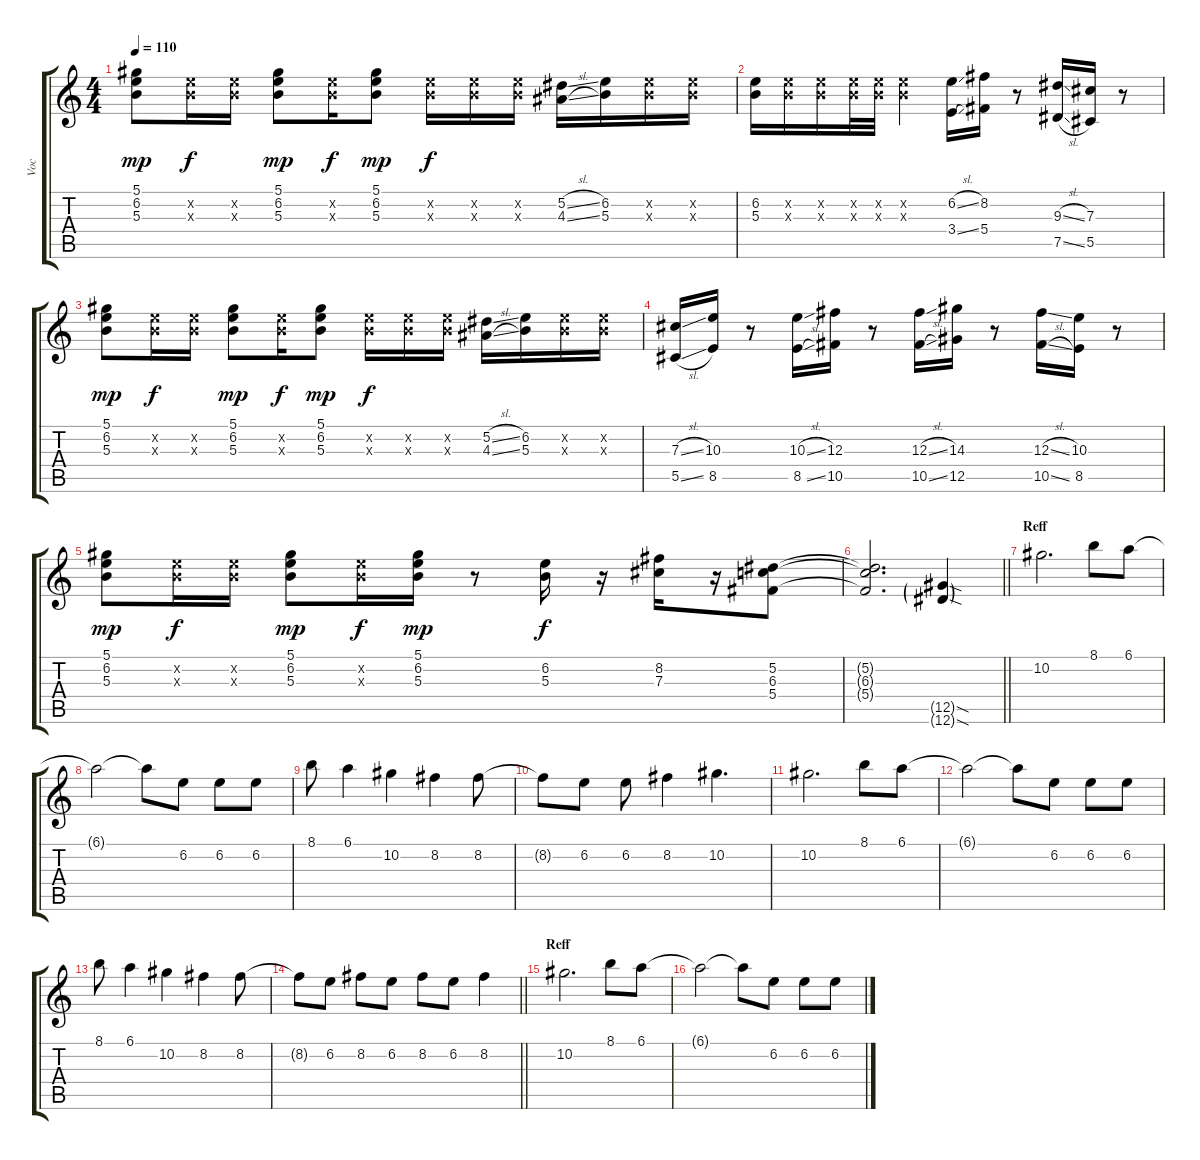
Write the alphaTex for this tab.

\track ("Voc" "Voc") {instrument acousticguitarsteel}
\staff {score tabs}
\tuning (Eb4 Bb3 Gb3 Db3 Ab2 Eb2) {hide}
\ts (4 4)
\tempo 110
\clef g2
\ks c
(5.1 6.2 5.3).8{dy mp} (6.2{x} 5.3{x}).16{dy f} (6.2{x} 5.3{x}).16 (5.1 6.2 5.3).8{dy mp} (6.2{x} 5.3{x}).16{dy f} (5.1 6.2 5.3).8{dy mp} (6.2{x} 5.3{x}).16{dy f} (6.2{x} 5.3{x}).16 (6.2{x} 5.3{x}).16 (5.2{sl} 4.3{sl}).16 (6.2 5.3).16 (6.2{x} 5.3{x}).16 (6.2{x} 5.3{x}).16 |
(6.2 5.3).16 (6.2{x} 5.3{x}).16 (6.2{x} 5.3{x}).16 (6.2{x} 5.3{x}).32 (6.2{x} 5.3{x}).32 (6.2{x} 5.3{x}).4 (6.2{sl} 3.4{sl}).16 (8.2 5.4).16 r.8 (9.3{sl} 7.5{sl}).16 (7.3 5.5).16 r.8 |
(5.1 6.2 5.3).8{dy mp} (6.2{x} 5.3{x}).16{dy f} (6.2{x} 5.3{x}).16 (5.1 6.2 5.3).8{dy mp} (6.2{x} 5.3{x}).16{dy f} (5.1 6.2 5.3).8{dy mp} (6.2{x} 5.3{x}).16{dy f} (6.2{x} 5.3{x}).16 (6.2{x} 5.3{x}).16 (5.2{sl} 4.3{sl}).16 (6.2 5.3).16 (6.2{x} 5.3{x}).16 (6.2{x} 5.3{x}).16 |
(7.3{sl} 5.5{sl}).16 (10.3 8.5).16 r.8 (10.3{sl} 8.5{sl}).16 (12.3 10.5).16 r.8 (12.3{sl} 10.5{sl}).16 (14.3 12.5).16 r.8 (12.3{sl} 10.5{sl}).16 (10.3 8.5).16 r.8 |
(5.1 6.2 5.3).8{dy mp} (6.2{x} 5.3{x}).16{dy f} (6.2{x} 5.3{x}).16 (5.1 6.2 5.3).8{dy mp} (6.2{x} 5.3{x}).16{dy f} (5.1 6.2 5.3).16{dy mp} r.8 (6.2 5.3).16{dy f} r.16 (8.2 7.3).16 r.16 (5.2 6.3 5.4).8 |
\barLineRight lightlight
(5.2{t} 6.3{t} 5.4{t}).2{d} (12.5{sod g} 12.6{sod g}).4 |
\section ("" "Reff")
10.2.2{d volume 13 instrument acousticguitarsteel} 8.1.8 6.1.8 |
6.1{t}.2 6.1{t}.8 6.2.8 6.2.8 6.2.8 |
8.1.8 6.1.4 10.2.4 8.2.4 8.2.8 |
8.2{t}.8 6.2.8 6.2.8 8.2.4 10.2.4{d} |
10.2.2{d} 8.1.8 6.1.8 |
6.1{t}.2 6.1{t}.8 6.2.8 6.2.8 6.2.8 |
8.1.8 6.1.4 10.2.4 8.2.4 8.2.8 |
\barLineRight lightlight
8.2{t}.8 6.2.8 8.2.8 6.2.8 8.2.8 6.2.8 8.2.4 |
\section ("" "Reff")
10.2.2{d} 8.1.8 6.1.8 |
6.1{t}.2 6.1{t}.8 6.2.8 6.2.8 6.2.8
